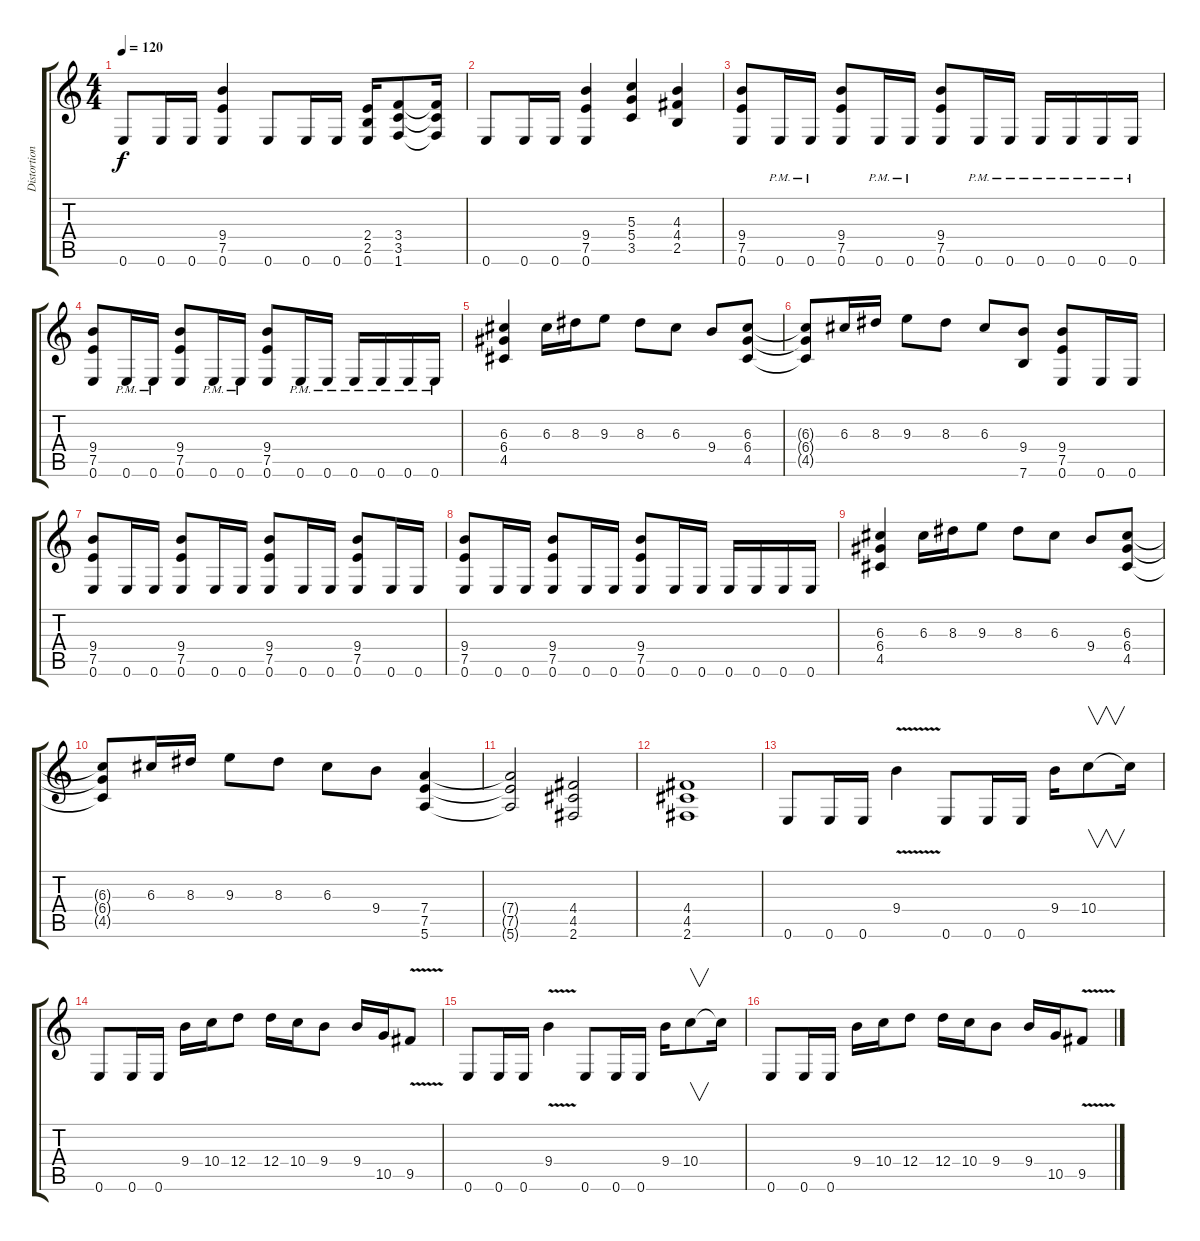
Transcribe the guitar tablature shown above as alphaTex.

\track ("Distortion Guitar 2" "Distortion") {instrument distortionguitar}
\staff {score tabs}
\tuning (E4 B3 G3 D3 A2 E2) {hide}
\ts (4 4)
\tempo 120
\clef g2
\ks c
0.6.8{dy f} 0.6.16 0.6.16 (9.4 7.5 0.6).4 0.6.8 0.6.16 0.6.16 (2.4 2.5 0.6).16 (3.4 3.5 1.6).8 (3.4{t} 3.5{t} 1.6{t}).16 |
0.6.8 0.6.16 0.6.16 (9.4 7.5 0.6).4 (5.3 5.4 3.5).4 (4.3 4.4 2.5).4 |
(9.4 7.5 0.6).8 0.6{pm}.16 0.6{pm}.16 (9.4 7.5 0.6).8 0.6{pm}.16 0.6{pm}.16 (9.4 7.5 0.6).8 0.6{pm}.16 0.6{pm}.16 0.6{pm}.16 0.6{pm}.16 0.6{pm}.16 0.6{pm}.16 |
(9.4 7.5 0.6).8 0.6{pm}.16 0.6{pm}.16 (9.4 7.5 0.6).8 0.6{pm}.16 0.6{pm}.16 (9.4 7.5 0.6).8 0.6{pm}.16 0.6{pm}.16 0.6{pm}.16 0.6{pm}.16 0.6{pm}.16 0.6{pm}.16 |
(6.3 6.4 4.5).4 6.3.16 8.3.16 9.3.8 8.3.8 6.3.8 9.4.8 (6.3 6.4 4.5).8 |
(6.3{t} 6.4{t} 4.5{t}).8 6.3.16 8.3.16 9.3.8 8.3.8 6.3.8 (9.4 7.6).8 (9.4 7.5 0.6).8 0.6.16 0.6.16 |
(9.4 7.5 0.6).8 0.6.16 0.6.16 (9.4 7.5 0.6).8 0.6.16 0.6.16 (9.4 7.5 0.6).8 0.6.16 0.6.16 (9.4 7.5 0.6).8 0.6.16 0.6.16 |
(9.4 7.5 0.6).8 0.6.16 0.6.16 (9.4 7.5 0.6).8 0.6.16 0.6.16 (9.4 7.5 0.6).8 0.6.16 0.6.16 0.6.16 0.6.16 0.6.16 0.6.16 |
(6.3 6.4 4.5).4 6.3.16 8.3.16 9.3.8 8.3.8 6.3.8 9.4.8 (6.3 6.4 4.5).8 |
(6.3{t} 6.4{t} 4.5{t}).8 6.3.16 8.3.16 9.3.8 8.3.8 6.3.8 9.4.8 (7.4 7.5 5.6).4 |
(7.4{t} 7.5{t} 5.6{t}).2 (4.4 4.5 2.6).2 |
(4.4 4.5 2.6).1 |
0.6.8 0.6.16 0.6.16 9.4{v}.4 0.6.8 0.6.16 0.6.16 9.4.16 10.4.8{v} 10.4{t}.16 |
0.6.8 0.6.16 0.6.16 9.4.16 10.4.16 12.4.8 12.4.16 10.4.16 9.4.8 9.4.16 10.5.16 9.5{v}.8 |
0.6.8 0.6.16 0.6.16 9.4{v}.4 0.6.8 0.6.16 0.6.16 9.4.16 10.4.8{v} 10.4{t}.16 |
0.6.8 0.6.16 0.6.16 9.4.16 10.4.16 12.4.8 12.4.16 10.4.16 9.4.8 9.4.16 10.5.16 9.5{v}.8
